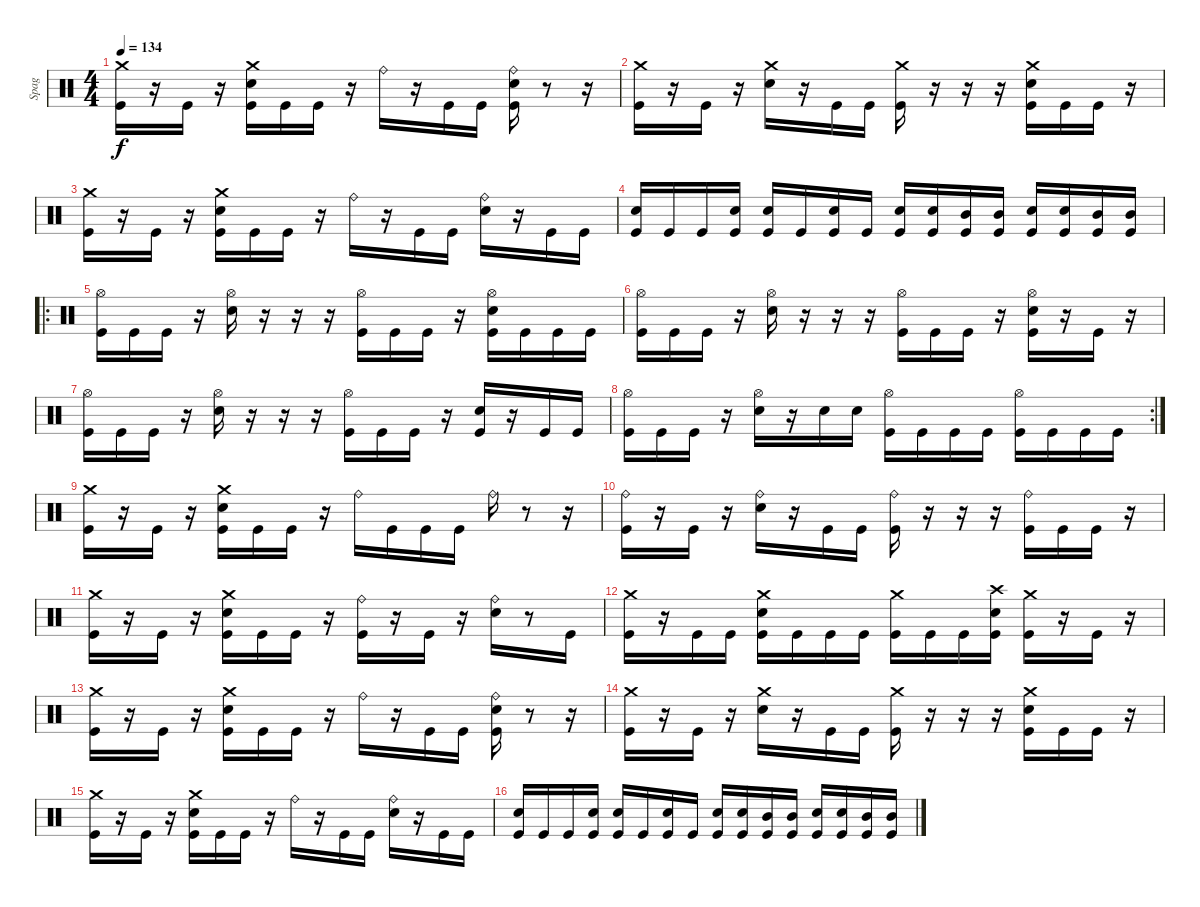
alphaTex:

\track ("Spag" "Spag") {instrument percussion}
\staff {score}
\articulation defaults
\ts (4 4)
\tempo 134
\clef neutral
\ks c
("Crash medium (hit)" "Kick (hit)").16{dy f} r.16 "Kick (hit)".16 r.16 ("Crash medium (hit)" "Electric Snare (hit)" "Kick (hit)").16 "Kick (hit)".16 "Kick (hit)".16 r.16 "Ride (bell)".16 r.16 "Kick (hit)".16 "Kick (hit)".16 ("Ride (bell)" "Electric Snare (hit)" "Kick (hit)").16 r.8 r.16 |
("Crash medium (hit)" "Kick (hit)").16 r.16 "Kick (hit)".16 r.16 ("Crash medium (hit)" "Electric Snare (hit)").16 r.16 "Kick (hit)".16 "Kick (hit)".16 ("Crash medium (hit)" "Kick (hit)").16 r.16 r.16 r.16 ("Crash medium (hit)" "Electric Snare (hit)" "Kick (hit)").16 "Kick (hit)".16 "Kick (hit)".16 r.16 |
("Crash medium (hit)" "Kick (hit)").16 r.16 "Kick (hit)".16 r.16 ("Crash medium (hit)" "Electric Snare (hit)" "Kick (hit)").16 "Kick (hit)".16 "Kick (hit)".16 r.16 "Ride (bell)".16 r.16 "Kick (hit)".16 "Kick (hit)".16 ("Ride (bell)" "Electric Snare (hit)").16 r.16 "Kick (hit)".16 "Kick (hit)".16 |
("Electric Snare (hit)" "Kick (hit)").16 "Kick (hit)".16 "Kick (hit)".16 ("Electric Snare (hit)" "Kick (hit)").16 ("Electric Snare (hit)" "Kick (hit)").16 "Kick (hit)".16 ("Electric Snare (hit)" "Kick (hit)").16 "Kick (hit)".16 ("Electric Snare (hit)" "Kick (hit)").16 ("Electric Snare (hit)" "Kick (hit)").16 ("Mid Tom (hit)" "Kick (hit)").16 ("Mid Tom (hit)" "Kick (hit)").16 ("Electric Snare (hit)" "Kick (hit)").16 ("Electric Snare (hit)" "Kick (hit)").16 ("Mid Tom (hit)" "Kick (hit)").16 ("Mid Tom (hit)" "Kick (hit)").16 |
\ro
("Hi-Hat (open)" "Kick (hit)").16 "Kick (hit)".16 "Kick (hit)".16 r.16 ("Hi-Hat (open)" "Electric Snare (hit)").16 r.16 r.16 r.16 ("Hi-Hat (open)" "Kick (hit)").16 "Kick (hit)".16 "Kick (hit)".16 r.16 ("Hi-Hat (open)" "Electric Snare (hit)" "Kick (hit)").16 "Kick (hit)".16 "Kick (hit)".16 "Kick (hit)".16 |
("Hi-Hat (open)" "Kick (hit)").16 "Kick (hit)".16 "Kick (hit)".16 r.16 ("Hi-Hat (open)" "Electric Snare (hit)").16 r.16 r.16 r.16 ("Hi-Hat (open)" "Kick (hit)").16 "Kick (hit)".16 "Kick (hit)".16 r.16 ("Hi-Hat (open)" "Electric Snare (hit)" "Kick (hit)").16 r.16 "Kick (hit)".16 r.16 |
("Hi-Hat (open)" "Kick (hit)").16 "Kick (hit)".16 "Kick (hit)".16 r.16 ("Hi-Hat (open)" "Electric Snare (hit)").16 r.16 r.16 r.16 ("Hi-Hat (open)" "Kick (hit)").16 "Kick (hit)".16 "Kick (hit)".16 r.16 ("Kick (hit)" "Electric Snare (hit)").16 r.16 "Kick (hit)".16 "Kick (hit)".16 |
\rc 2
("Hi-Hat (open)" "Kick (hit)").16 "Kick (hit)".16 "Kick (hit)".16 r.16 ("Hi-Hat (open)" "Electric Snare (hit)").16 r.16 "Electric Snare (hit)".16 "Electric Snare (hit)".16 ("Hi-Hat (open)" "Kick (hit)").16 "Kick (hit)".16 "Kick (hit)".16 "Kick (hit)".16 ("Hi-Hat (open)" "Kick (hit)").16 "Kick (hit)".16 "Kick (hit)".16 "Kick (hit)".16 |
("Crash medium (hit)" "Kick (hit)").16 r.16 "Kick (hit)".16 r.16 ("Crash medium (hit)" "Electric Snare (hit)" "Kick (hit)").16 "Kick (hit)".16 "Kick (hit)".16 r.16 "Ride (bell)".16 "Kick (hit)".16 "Kick (hit)".16 "Kick (hit)".16 "Ride (bell)".16 r.8 r.16 |
("Ride (bell)" "Kick (hit)").16 r.16 "Kick (hit)".16 r.16 ("Ride (bell)" "Electric Snare (hit)").16 r.16 "Kick (hit)".16 "Kick (hit)".16 ("Ride (bell)" "Kick (hit)").16 r.16 r.16 r.16 ("Ride (bell)" "Kick (hit)").16 "Kick (hit)".16 "Kick (hit)".16 r.16 |
("Crash medium (hit)" "Kick (hit)").16 r.16 "Kick (hit)".16 r.16 ("Crash medium (hit)" "Electric Snare (hit)" "Kick (hit)").16 "Kick (hit)".16 "Kick (hit)".16 r.16 ("Kick (hit)" "Ride (bell)").16 r.16 "Kick (hit)".16 r.16 ("Ride (bell)" "Electric Snare (hit)").16 r.8 "Kick (hit)".16 |
("Crash medium (hit)" "Kick (hit)").16 r.16 "Kick (hit)".16 "Kick (hit)".16 ("Crash medium (hit)" "Electric Snare (hit)" "Kick (hit)").16 "Kick (hit)".16 "Kick (hit)".16 "Kick (hit)".16 ("Crash medium (hit)" "Kick (hit)").16 "Kick (hit)".16 "Kick (hit)".16 ("Crash high (hit)" "Electric Snare (hit)" "Kick (hit)").16 ("Crash medium (hit)" "Kick (hit)").16 r.16 "Kick (hit)".16 r.16 |
("Crash medium (hit)" "Kick (hit)").16 r.16 "Kick (hit)".16 r.16 ("Crash medium (hit)" "Electric Snare (hit)" "Kick (hit)").16 "Kick (hit)".16 "Kick (hit)".16 r.16 "Ride (bell)".16 r.16 "Kick (hit)".16 "Kick (hit)".16 ("Ride (bell)" "Electric Snare (hit)" "Kick (hit)").16 r.8 r.16 |
("Crash medium (hit)" "Kick (hit)").16 r.16 "Kick (hit)".16 r.16 ("Crash medium (hit)" "Electric Snare (hit)").16 r.16 "Kick (hit)".16 "Kick (hit)".16 ("Crash medium (hit)" "Kick (hit)").16 r.16 r.16 r.16 ("Crash medium (hit)" "Electric Snare (hit)" "Kick (hit)").16 "Kick (hit)".16 "Kick (hit)".16 r.16 |
("Crash medium (hit)" "Kick (hit)").16 r.16 "Kick (hit)".16 r.16 ("Crash medium (hit)" "Electric Snare (hit)" "Kick (hit)").16 "Kick (hit)".16 "Kick (hit)".16 r.16 "Ride (bell)".16 r.16 "Kick (hit)".16 "Kick (hit)".16 ("Ride (bell)" "Electric Snare (hit)").16 r.16 "Kick (hit)".16 "Kick (hit)".16 |
("Electric Snare (hit)" "Kick (hit)").16 "Kick (hit)".16 "Kick (hit)".16 ("Electric Snare (hit)" "Kick (hit)").16 ("Electric Snare (hit)" "Kick (hit)").16 "Kick (hit)".16 ("Electric Snare (hit)" "Kick (hit)").16 "Kick (hit)".16 ("Electric Snare (hit)" "Kick (hit)").16 ("Electric Snare (hit)" "Kick (hit)").16 ("Mid Tom (hit)" "Kick (hit)").16 ("Mid Tom (hit)" "Kick (hit)").16 ("Electric Snare (hit)" "Kick (hit)").16 ("Electric Snare (hit)" "Kick (hit)").16 ("Mid Tom (hit)" "Kick (hit)").16 ("Mid Tom (hit)" "Kick (hit)").16
